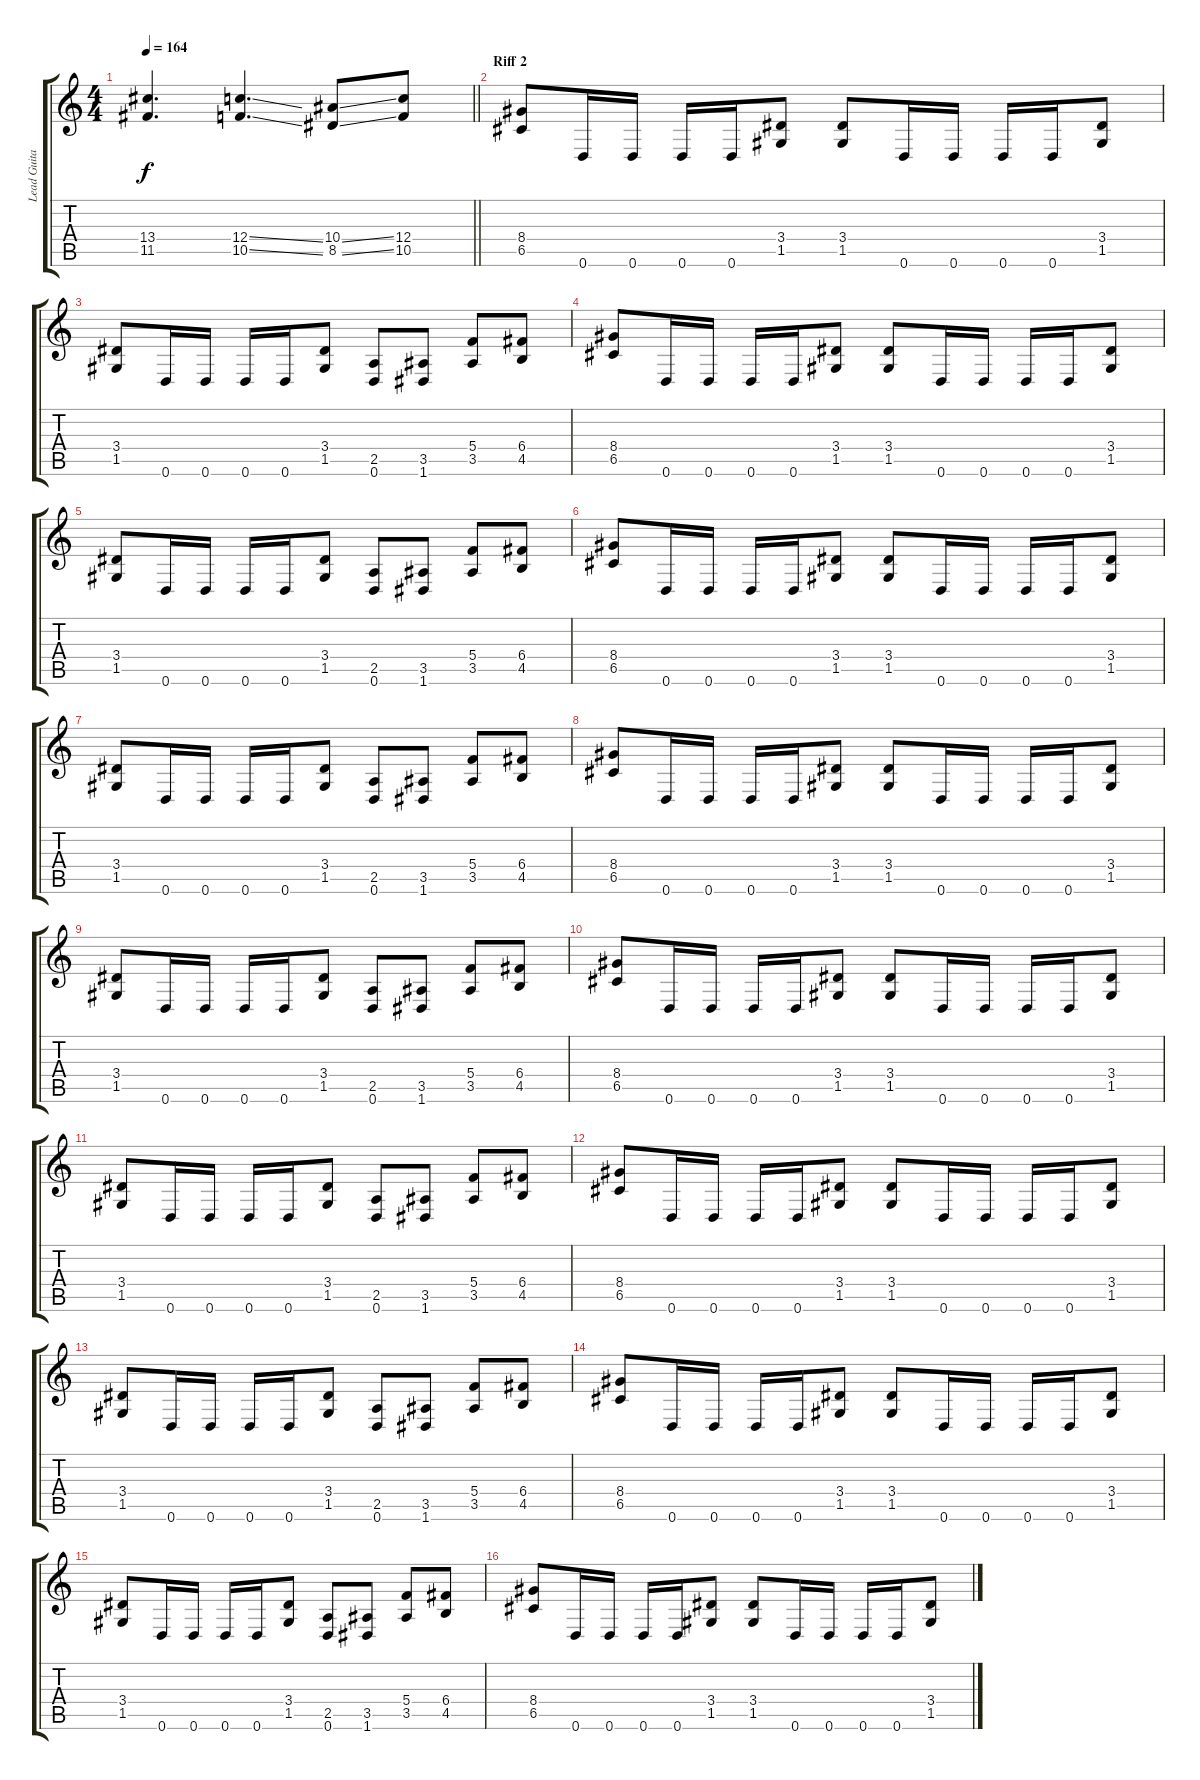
\track ("Lead Guitar" "Lead Guita") {instrument distortionguitar}
\staff {score tabs}
\tuning (D4 A3 F3 C3 G2 D2) {hide}
\ts (4 4)
\tempo 164
\clef g2
\barLineRight lightlight
\ks c
(13.4 11.5).4{d dy f} (12.4{ss} 10.5{ss}).4{d} (10.4{ss} 8.5{ss}).8 (12.4 10.5).8 |
\section ("" "Riff 2")
(8.4 6.5).8 0.6.16 0.6.16 0.6.16 0.6.16 (3.4 1.5).8 (3.4 1.5).8 0.6.16 0.6.16 0.6.16 0.6.16 (3.4 1.5).8 |
(3.4 1.5).8 0.6.16 0.6.16 0.6.16 0.6.16 (3.4 1.5).8 (2.5 0.6).8 (3.5 1.6).8 (5.4 3.5).8 (6.4 4.5).8 |
(8.4 6.5).8 0.6.16 0.6.16 0.6.16 0.6.16 (3.4 1.5).8 (3.4 1.5).8 0.6.16 0.6.16 0.6.16 0.6.16 (3.4 1.5).8 |
(3.4 1.5).8 0.6.16 0.6.16 0.6.16 0.6.16 (3.4 1.5).8 (2.5 0.6).8 (3.5 1.6).8 (5.4 3.5).8 (6.4 4.5).8 |
(8.4 6.5).8 0.6.16 0.6.16 0.6.16 0.6.16 (3.4 1.5).8 (3.4 1.5).8 0.6.16 0.6.16 0.6.16 0.6.16 (3.4 1.5).8 |
(3.4 1.5).8 0.6.16 0.6.16 0.6.16 0.6.16 (3.4 1.5).8 (2.5 0.6).8 (3.5 1.6).8 (5.4 3.5).8 (6.4 4.5).8 |
(8.4 6.5).8 0.6.16 0.6.16 0.6.16 0.6.16 (3.4 1.5).8 (3.4 1.5).8 0.6.16 0.6.16 0.6.16 0.6.16 (3.4 1.5).8 |
(3.4 1.5).8 0.6.16 0.6.16 0.6.16 0.6.16 (3.4 1.5).8 (2.5 0.6).8 (3.5 1.6).8 (5.4 3.5).8 (6.4 4.5).8 |
(8.4 6.5).8 0.6.16 0.6.16 0.6.16 0.6.16 (3.4 1.5).8 (3.4 1.5).8 0.6.16 0.6.16 0.6.16 0.6.16 (3.4 1.5).8 |
(3.4 1.5).8 0.6.16 0.6.16 0.6.16 0.6.16 (3.4 1.5).8 (2.5 0.6).8 (3.5 1.6).8 (5.4 3.5).8 (6.4 4.5).8 |
(8.4 6.5).8 0.6.16 0.6.16 0.6.16 0.6.16 (3.4 1.5).8 (3.4 1.5).8 0.6.16 0.6.16 0.6.16 0.6.16 (3.4 1.5).8 |
(3.4 1.5).8 0.6.16 0.6.16 0.6.16 0.6.16 (3.4 1.5).8 (2.5 0.6).8 (3.5 1.6).8 (5.4 3.5).8 (6.4 4.5).8 |
(8.4 6.5).8 0.6.16 0.6.16 0.6.16 0.6.16 (3.4 1.5).8 (3.4 1.5).8 0.6.16 0.6.16 0.6.16 0.6.16 (3.4 1.5).8 |
(3.4 1.5).8 0.6.16 0.6.16 0.6.16 0.6.16 (3.4 1.5).8 (2.5 0.6).8 (3.5 1.6).8 (5.4 3.5).8 (6.4 4.5).8 |
(8.4 6.5).8 0.6.16 0.6.16 0.6.16 0.6.16 (3.4 1.5).8 (3.4 1.5).8 0.6.16 0.6.16 0.6.16 0.6.16 (3.4 1.5).8
